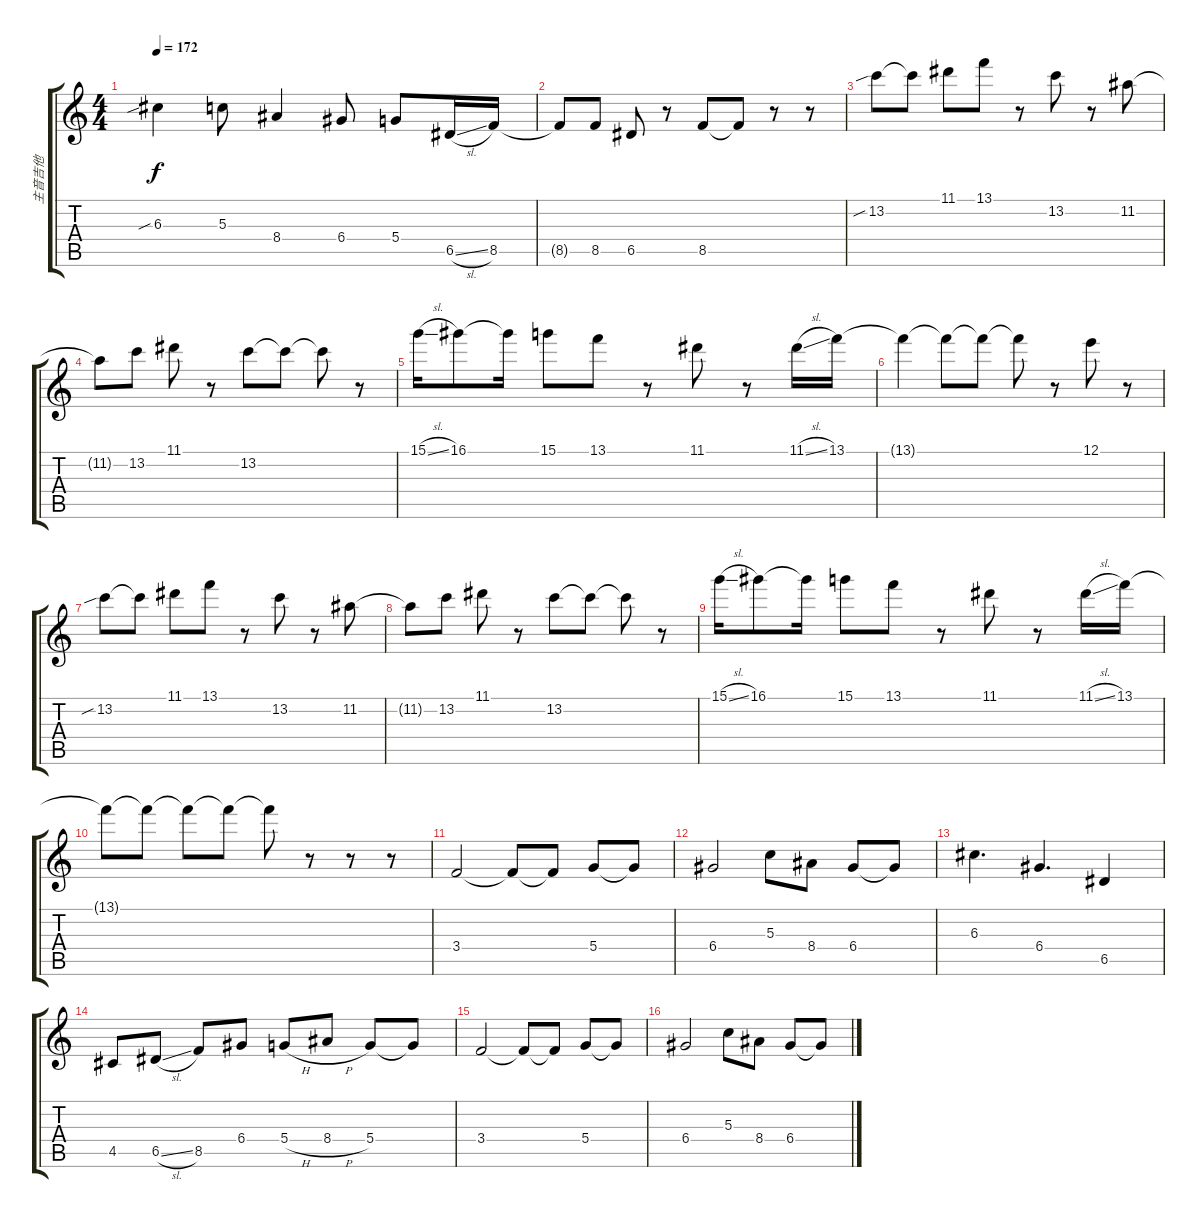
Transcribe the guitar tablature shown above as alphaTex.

\track ("主音吉他" "主音吉他") {instrument distortionguitar}
\staff {score tabs}
\tuning (E4 B3 G3 D3 A2 E2) {hide}
\ts (4 4)
\tempo 172
\clef g2
\ks c
6.3{sib}.4{dy f} 5.3.8 8.4.4 6.4.8 5.4.8 6.5{sl}.16 8.5.16 |
8.5{t}.8 8.5.8 6.5.8 r.8 8.5.8 8.5{t}.8 r.8 r.8 |
13.2{sib}.8 13.2{t}.8 11.1.8 13.1.8 r.8 13.2.8 r.8 11.2.8 |
11.2{t}.8 13.2.8 11.1.8 r.8 13.2.8 13.2{t}.8 13.2{t}.8 r.8 |
15.1{sl}.16 16.1.8 16.1{t}.16 15.1.8 13.1.8 r.8 11.1.8 r.8 11.1{sl}.16 13.1.16 |
13.1{t}.4 13.1{t}.8 13.1{t}.8 13.1{t}.8 r.8 12.1.8 r.8 |
13.2{sib}.8 13.2{t}.8 11.1.8 13.1.8 r.8 13.2.8 r.8 11.2.8 |
11.2{t}.8 13.2.8 11.1.8 r.8 13.2.8 13.2{t}.8 13.2{t}.8 r.8 |
15.1{sl}.16 16.1.8 16.1{t}.16 15.1.8 13.1.8 r.8 11.1.8 r.8 11.1{sl}.16 13.1.16 |
13.1{t}.8 13.1{t}.8 13.1{t}.8 13.1{t}.8 13.1{t}.8 r.8 r.8 r.8 |
3.4.2 3.4{t}.8 3.4{t}.8 5.4.8 5.4{t}.8 |
6.4.2 5.3.8 8.4.8 6.4.8 6.4{t}.8 |
6.3.4{d} 6.4.4{d} 6.5.4 |
4.5.8 6.5{sl}.8 8.5.8 6.4.8 5.4{h}.8 8.4{h}.8 5.4.8 5.4{t}.8 |
3.4.2 3.4{t}.8 3.4{t}.8 5.4.8 5.4{t}.8 |
6.4.2 5.3.8 8.4.8 6.4.8 6.4{t}.8
